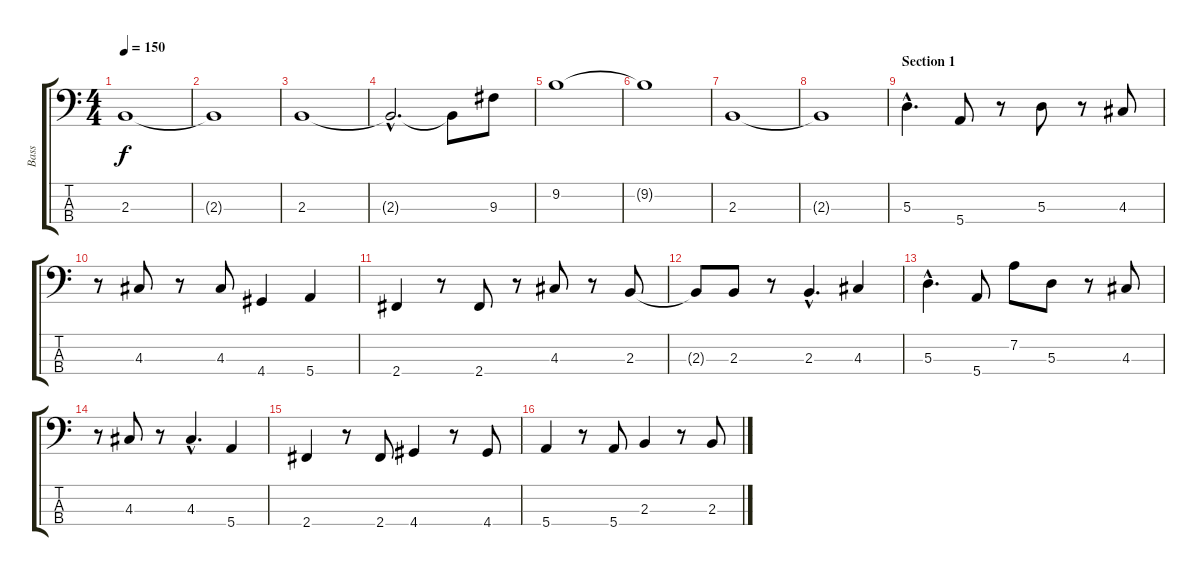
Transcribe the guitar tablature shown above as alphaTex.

\track ("Bass" "Bass") {instrument electricbassfinger}
\staff {score tabs}
\tuning (G2 D2 A1 E1) {hide}
\ts (4 4)
\tempo 150
\clef f4
\ks c
2.3.1{dy f instrument electricbassfinger} |
2.3{t}.1 |
2.3.1 |
2.3{hac t}.2{d} 2.3{t}.8 9.3.8 |
9.2.1 |
9.2{t}.1 |
2.3.1 |
2.3{t}.1 |
\section ("" "Section 1")
5.3{hac}.4{d} 5.4.8 r.8 5.3.8 r.8 4.3.8 |
r.8 4.3.8 r.8 4.3.8 4.4.4 5.4.4 |
2.4.4 r.8 2.4.8 r.8 4.3.8 r.8 2.3.8 |
2.3{t}.8 2.3.8 r.8 2.3{hac}.4{d} 4.3.4 |
5.3{hac}.4{d} 5.4.8 7.2.8 5.3.8 r.8 4.3.8 |
r.8 4.3.8 r.8 4.3{hac}.4{d} 5.4.4 |
2.4.4 r.8 2.4.8 4.4.4 r.8 4.4.8 |
5.4.4 r.8 5.4.8 2.3.4 r.8 2.3.8
